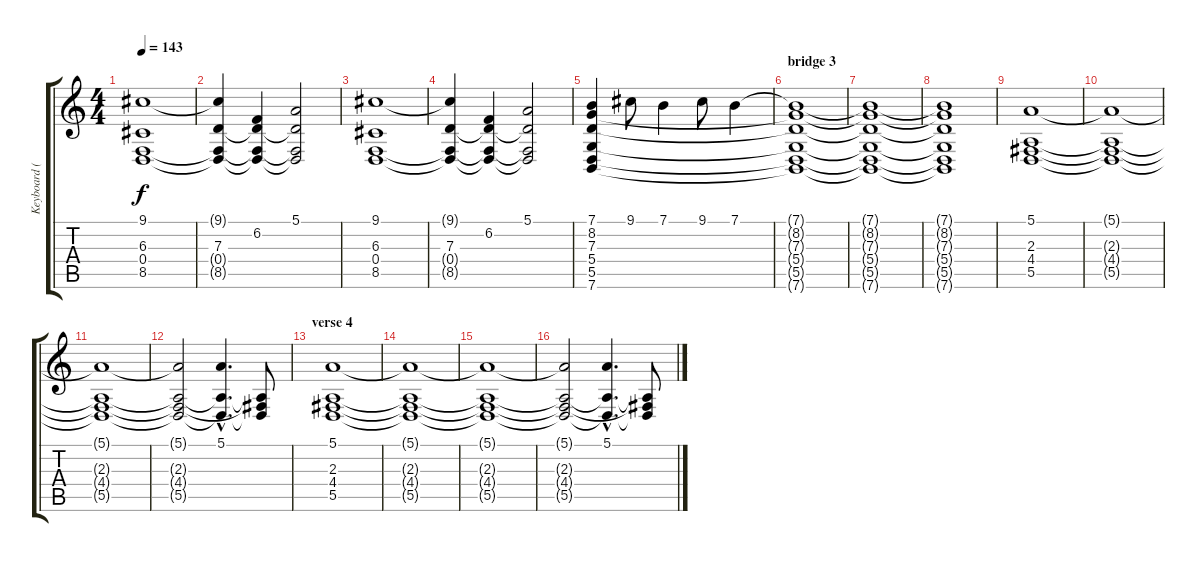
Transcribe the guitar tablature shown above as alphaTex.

\track ("Keyboard (Wright)" "Keyboard (") {instrument drawbarorgan}
\staff {score tabs}
\tuning (E4 B3 G3 D3 A2 E2) {hide}
\ts (4 4)
\tempo 143
\clef g2
\ks c
(9.1 6.3 0.4 8.5).1{dy f} |
(9.1{t} 7.3 0.4{t} 8.5{t}).4 (6.2 7.3{t} 0.4{t} 8.5{t}).4 (5.1 7.3{t} 0.4{t} 8.5{t}).2 |
(9.1 6.3 0.4 8.5).1 |
(9.1{t} 7.3 0.4{t} 8.5{t}).4 (6.2 7.3{t} 0.4{t} 8.5{t}).4 (5.1 7.3{t} 0.4{t} 8.5{t}).2 |
(7.1 8.2 7.3 5.4 5.5 7.6).4 9.1.8 7.1.4 9.1.8 7.1.4 |
\section ("" "bridge 3")
(7.1{t} 8.2{t} 7.3{t} 5.4{t} 5.5{t} 7.6{t}).1 |
(7.1{t} 8.2{t} 7.3{t} 5.4{t} 5.5{t} 7.6{t}).1 |
(7.1{t} 8.2{t} 7.3{t} 5.4{t} 5.5{t} 7.6{t}).1 |
(5.1 2.3 4.4 5.5).1 |
(5.1{t} 2.3{t} 4.4{t} 5.5{t}).1 |
(5.1{t} 2.3{t} 4.4{t} 5.5{t}).1 |
(5.1{t} 2.3{t} 4.4{t} 5.5{t}).2 (5.1{hac} 2.3{hac t} 5.5{hac t}).4{d} (2.3{t} 4.4{t} 5.5{t}).8 |
\section ("" "verse 4")
(5.1 2.3 4.4 5.5).1 |
(5.1{t} 2.3{t} 4.4{t} 5.5{t}).1 |
(5.1{t} 2.3{t} 4.4{t} 5.5{t}).1 |
(5.1{t} 2.3{t} 4.4{t} 5.5{t}).2 (5.1{hac} 2.3{hac t} 5.5{hac t}).4{d} (2.3{t} 4.4{t} 5.5{t}).8
